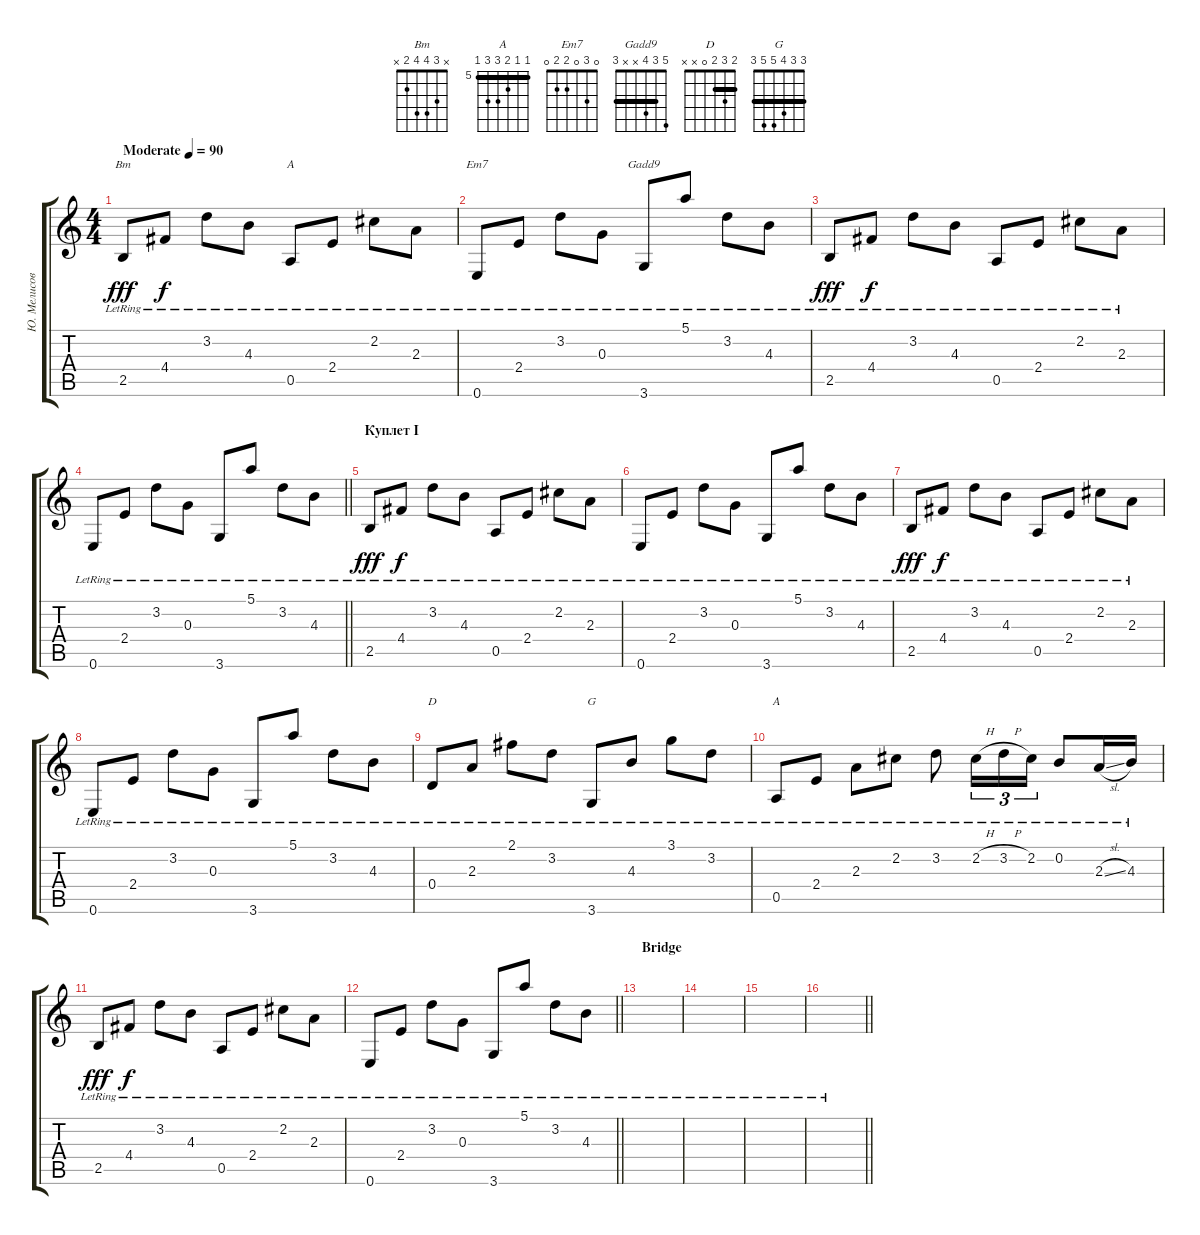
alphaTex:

\track ("Ю. Мелисов" "Ю. Мелисов") {instrument electricguitarclean}
\staff {score tabs}
\tuning (E4 B3 G3 D3 A2 E2) {hide}
\chord ("Bm" x 3 4 4 2 x)
\chord ("A" 0 2 2 2 0 x)
\chord ("Em7" 0 3 0 2 2 0)
\chord ("Gadd9" 5 3 4 x x 3) {barre 3}
\chord ("D" 2 3 2 0 x x) {barre 2}
\chord ("G" 3 3 4 5 5 3) {barre 3}
\chord ("A" 5 5 6 7 7 5) {firstfret 5 barre 5}
\ts (4 4)
\tempo (90 "Moderate")
\clef g2
\ks c
2.5{lr}.8{ch "Bm" dy fff instrument electricguitarclean} 4.4{lr}.8{dy f} 3.2{lr}.8 4.3{lr}.8 0.5{lr}.8{ch "A"} 2.4{lr}.8 2.2{lr}.8 2.3{lr}.8 |
0.6{lr}.8{ch "Em7"} 2.4{lr}.8 3.2{lr}.8 0.3{lr}.8 3.6{lr}.8{ch "Gadd9"} 5.1{lr}.8 3.2{lr}.8 4.3{lr}.8 |
2.5{lr}.8{dy fff} 4.4{lr}.8{dy f} 3.2{lr}.8 4.3{lr}.8 0.5{lr}.8 2.4{lr}.8 2.2{lr}.8 2.3{lr}.8 |
\barLineRight lightlight
0.6{lr}.8 2.4{lr}.8 3.2{lr}.8 0.3{lr}.8 3.6{lr}.8 5.1{lr}.8 3.2{lr}.8 4.3{lr}.8 |
\section ("" "Куплет I")
2.5{lr}.8{dy fff} 4.4{lr}.8{dy f} 3.2{lr}.8 4.3{lr}.8 0.5{lr}.8 2.4{lr}.8 2.2{lr}.8 2.3{lr}.8 |
0.6{lr}.8 2.4{lr}.8 3.2{lr}.8 0.3{lr}.8 3.6{lr}.8 5.1{lr}.8 3.2{lr}.8 4.3{lr}.8 |
2.5{lr}.8{dy fff} 4.4{lr}.8{dy f} 3.2{lr}.8 4.3{lr}.8 0.5{lr}.8 2.4{lr}.8 2.2{lr}.8 2.3{lr}.8 |
0.6{lr}.8 2.4{lr}.8 3.2{lr}.8 0.3{lr}.8 3.6{lr}.8 5.1{lr}.8 3.2{lr}.8 4.3{lr}.8 |
0.4{lr}.8{ch "D"} 2.3{lr}.8 2.1{lr}.8 3.2{lr}.8 3.6{lr}.8{ch "G"} 4.3{lr}.8 3.1{lr}.8 3.2{lr}.8 |
0.5{lr}.8{ch "A"} 2.4{lr}.8 2.3{lr}.8 2.2{lr}.8 3.2{lr}.8 2.2{h lr}.16{tu (3 2)} 3.2{h lr}.16{tu (3 2)} 2.2{lr}.16{tu (3 2)} 0.2{lr}.8 2.3{sl lr}.16 4.3{lr}.16 |
2.5{lr}.8{dy fff} 4.4{lr}.8{dy f} 3.2{lr}.8 4.3{lr}.8 0.5{lr}.8 2.4{lr}.8 2.2{lr}.8 2.3{lr}.8 |
\barLineRight lightlight
0.6{lr}.8 2.4{lr}.8 3.2{lr}.8 0.3{lr}.8 3.6{lr}.8 5.1{lr}.8 3.2{lr}.8 4.3{lr}.8 |
\section ("" "Bridge")
|
|
|
\barLineRight lightlight
